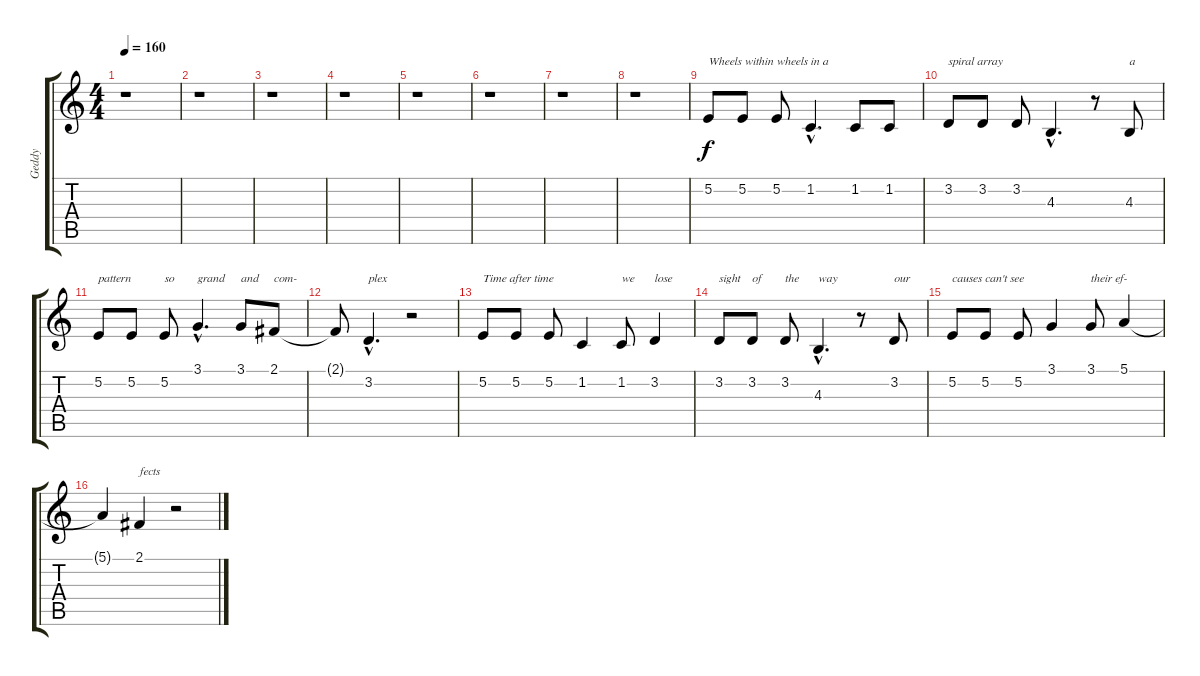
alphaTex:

\track ("Geddy" "Geddy") {instrument lead6voice}
\staff {score tabs}
\tuning (E4 B3 G3 D3 A2 E2) {hide}
\ts (4 4)
\tempo 160
\clef g2
\ks c
r.1{dy f} |
r.1 |
r.1 |
r.1 |
r.1 |
r.1 |
r.1 |
r.1 |
5.2.8{txt "Wheels within wheels in a"} 5.2.8 5.2.8 1.2{hac}.4{d} 1.2.8 1.2.8 |
3.2.8{txt "spiral array"} 3.2.8 3.2.8 4.3{hac}.4{d} r.8 4.3.8{txt "a"} |
5.2.8{txt "pattern"} 5.2.8 5.2.8{txt "so"} 3.1{hac}.4{d txt "grand"} 3.1.8{txt "and"} 2.1.8{txt "com-"} |
2.1{t}.8 3.2{hac}.4{d txt "plex"} r.2 |
5.2.8{txt "Time after time"} 5.2.8 5.2.8 1.2.4 1.2.8{txt "we"} 3.2.4{txt "lose"} |
3.2.8{txt "sight"} 3.2.8{txt "of"} 3.2.8{txt "the"} 4.3{hac}.4{d txt "way"} r.8 3.2.8{txt "our"} |
5.2.8{txt "causes can't see"} 5.2.8 5.2.8 3.1.4 3.1.8{txt "their ef-"} 5.1.4 |
5.1{t}.4 2.1.4{txt "fects"} r.2
